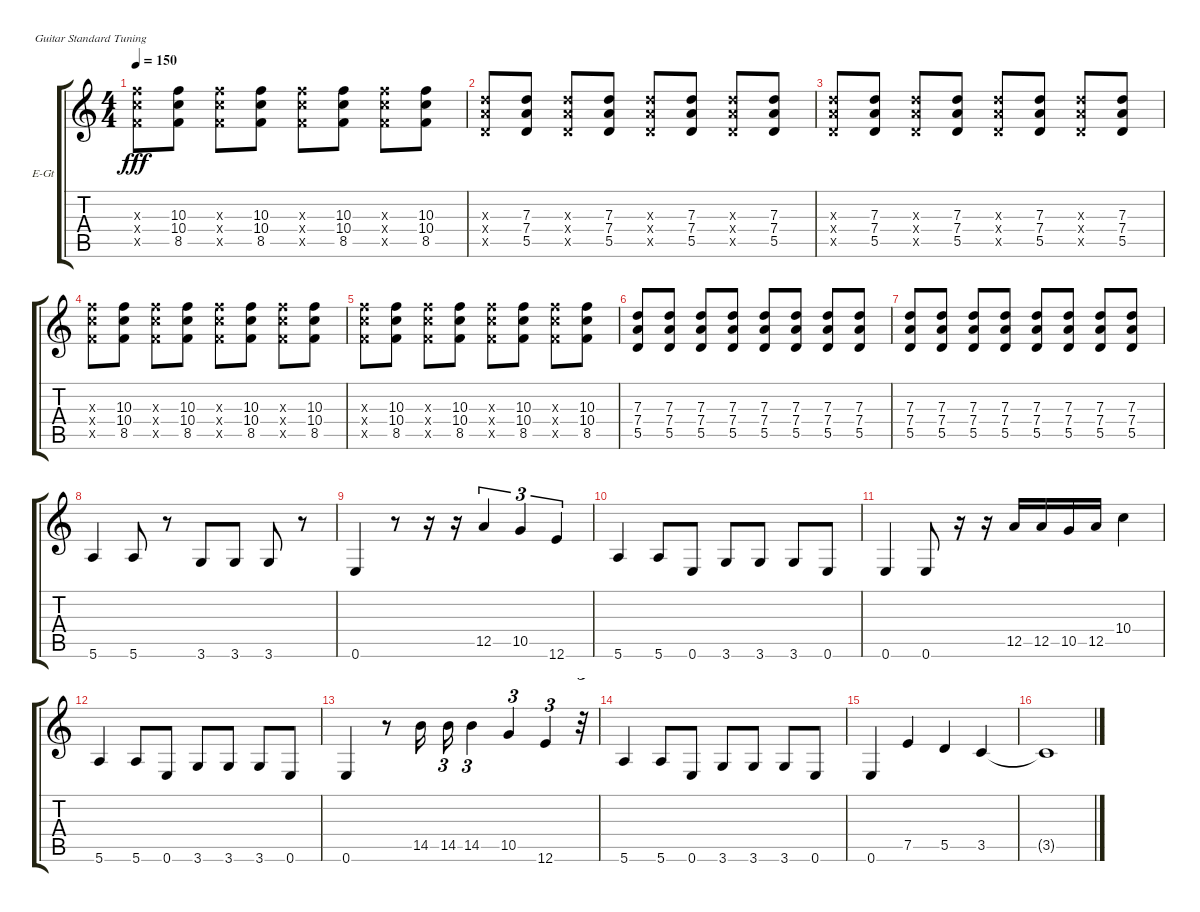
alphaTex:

\defaultSystemsLayout 4
\bracketExtendMode groupsimilarinstruments
\firstSystemTrackNameOrientation horizontal
\otherSystemsTrackNameOrientation horizontal
\track ("Alex Turner" "E-Gt") {instrument electricguitarclean}
\staff {score tabs}
\tuning (E4 B3 G3 D3 A2 E2)
\ts (4 4)
\tempo 150
\clef g2
\scale
0.333333
\ks c
(10.3{x} 10.4{x} 8.5{x}).8{dy fff} (10.3 10.4 8.5).8 (10.3{x} 10.4{x} 8.5{x}).8 (10.3 10.4 8.5).8 (10.3{x} 10.4{x} 8.5{x}).8 (10.3 10.4 8.5).8 (10.3{x} 10.4{x} 8.5{x}).8 (10.3 10.4 8.5).8 |
\scale
0.333333 (7.3{x} 7.4{x} 5.5{x}).8 (7.3 7.4 5.5).8 (7.3{x} 7.4{x} 5.5{x}).8 (7.3 7.4 5.5).8 (7.3{x} 7.4{x} 5.5{x}).8 (7.3 7.4 5.5).8 (7.3{x} 7.4{x} 5.5{x}).8 (7.3 7.4 5.5).8 |
\scale
0.333333 (7.3{x} 7.4{x} 5.5{x}).8 (7.3 7.4 5.5).8 (7.3{x} 7.4{x} 5.5{x}).8 (7.3 7.4 5.5).8 (7.3{x} 7.4{x} 5.5{x}).8 (7.3 7.4 5.5).8 (7.3{x} 7.4{x} 5.5{x}).8 (7.3 7.4 5.5).8 |
\scale
0.333333 (10.3{x} 10.4{x} 8.5{x}).8 (10.3 10.4 8.5).8 (10.3{x} 10.4{x} 8.5{x}).8 (10.3 10.4 8.5).8 (10.3{x} 10.4{x} 8.5{x}).8 (10.3 10.4 8.5).8 (10.3{x} 10.4{x} 8.5{x}).8 (10.3 10.4 8.5).8 |
\scale
0.333333 (10.3{x} 10.4{x} 8.5{x}).8 (10.3 10.4 8.5).8 (10.3{x} 10.4{x} 8.5{x}).8 (10.3 10.4 8.5).8 (10.3{x} 10.4{x} 8.5{x}).8 (10.3 10.4 8.5).8 (10.3{x} 10.4{x} 8.5{x}).8 (10.3 10.4 8.5).8 |
\scale
0.333333 (7.3 7.4 5.5).8 (7.3 7.4 5.5).8 (7.3 7.4 5.5).8 (7.3 7.4 5.5).8 (7.3 7.4 5.5).8 (7.3 7.4 5.5).8 (7.3 7.4 5.5).8 (7.3 7.4 5.5).8 |
\scale
0.333333 (7.3 7.4 5.5).8 (7.3 7.4 5.5).8 (7.3 7.4 5.5).8 (7.3 7.4 5.5).8 (7.3 7.4 5.5).8 (7.3 7.4 5.5).8 (7.3 7.4 5.5).8 (7.3 7.4 5.5).8 |
\scale
0.333333 5.6.4 5.6.8 r.8 3.6.8 3.6.8 3.6.8 r.8 |
\scale
0.333333 0.6.4 r.8 r.16 r.16 12.5.4{tu (3 2)} 10.5.4{tu (3 2)} 12.6.4{tu (3 2)} |
\scale
0.333333 5.6.4 5.6.8 0.6.8 3.6.8 3.6.8 3.6.8 0.6.8 |
\scale
0.333333 0.6.4 0.6.8 r.16 r.16 12.5.16 12.5.16 10.5.16 12.5.16 10.4.4 |
\scale
0.333333 5.6.4 5.6.8 0.6.8 3.6.8 3.6.8 3.6.8 0.6.8 |
\scale
0.333333 0.6.4 r.8 14.5.16 14.5.16{tu (3 2)} 14.5.4{tu (3 2)} 10.5.4{tu (3 2)} 12.6.4{tu (3 2)} r.32{tu (3 2)} |
\scale
0.333333 5.6.4 5.6.8 0.6.8 3.6.8 3.6.8 3.6.8 0.6.8 |
\scale
0.333333 0.6.4 7.5.4 5.5.4 3.5.4 |
\scale
0.333333 3.5{t}.1
